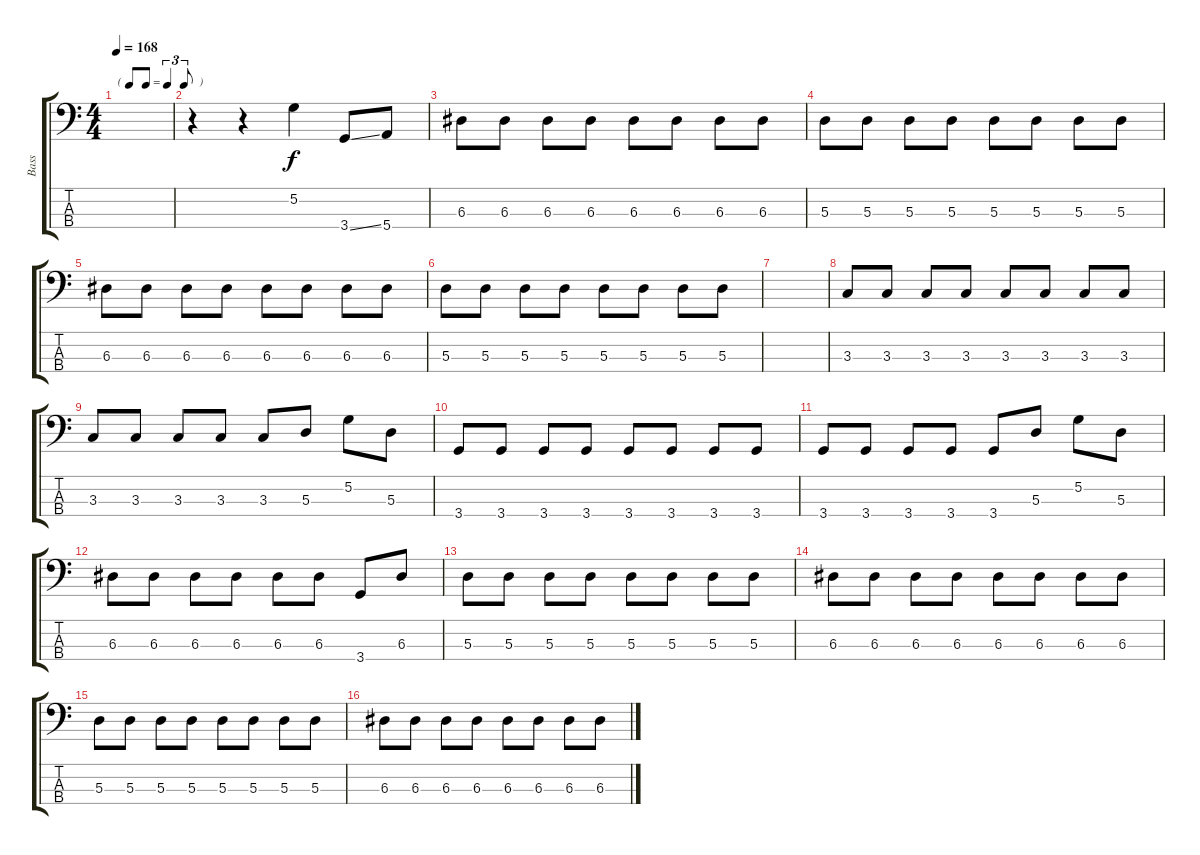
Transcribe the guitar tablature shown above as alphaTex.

\track ("Bass" "Bass") {instrument electricbassfinger}
\staff {score tabs}
\tuning (G2 D2 A1 E1) {hide}
\ts (4 4)
\tf triplet8th
\tempo 168
\clef f4
\ks c
|
r.4 r.4 5.2.4 3.4{ss}.8 5.4.8 |
6.3.8 6.3.8 6.3.8 6.3.8 6.3.8 6.3.8 6.3.8 6.3.8 |
5.3.8 5.3.8 5.3.8 5.3.8 5.3.8 5.3.8 5.3.8 5.3.8 |
6.3.8 6.3.8 6.3.8 6.3.8 6.3.8 6.3.8 6.3.8 6.3.8 |
5.3.8 5.3.8 5.3.8 5.3.8 5.3.8 5.3.8 5.3.8 5.3.8 |
|
3.3.8 3.3.8 3.3.8 3.3.8 3.3.8 3.3.8 3.3.8 3.3.8 |
3.3.8 3.3.8 3.3.8 3.3.8 3.3.8 5.3.8 5.2.8 5.3.8 |
3.4.8 3.4.8 3.4.8 3.4.8 3.4.8 3.4.8 3.4.8 3.4.8 |
3.4.8 3.4.8 3.4.8 3.4.8 3.4.8 5.3.8 5.2.8 5.3.8 |
6.3.8 6.3.8 6.3.8 6.3.8 6.3.8 6.3.8 3.4.8 6.3.8 |
5.3.8 5.3.8 5.3.8 5.3.8 5.3.8 5.3.8 5.3.8 5.3.8 |
6.3.8 6.3.8 6.3.8 6.3.8 6.3.8 6.3.8 6.3.8 6.3.8 |
5.3.8 5.3.8 5.3.8 5.3.8 5.3.8 5.3.8 5.3.8 5.3.8 |
6.3.8 6.3.8 6.3.8 6.3.8 6.3.8 6.3.8 6.3.8 6.3.8
